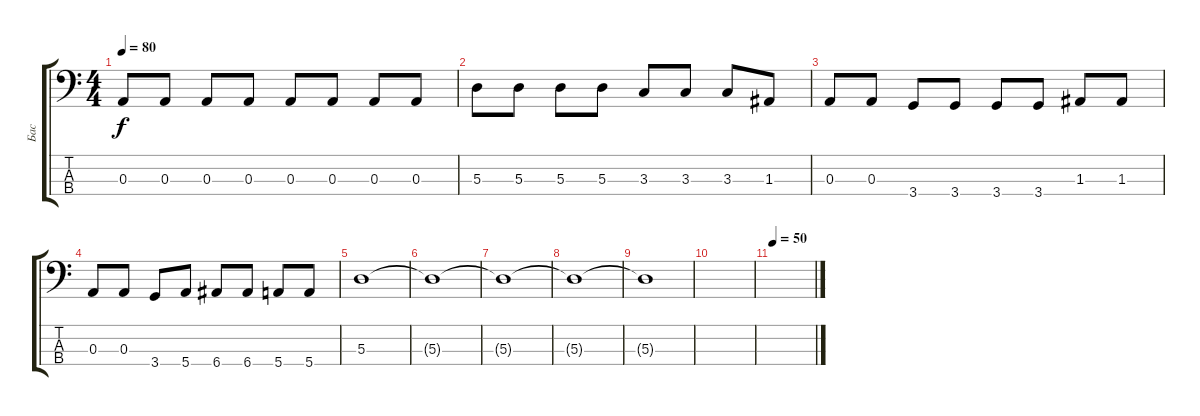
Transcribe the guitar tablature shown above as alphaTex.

\track ("Бас" "Бас") {instrument electricbassfinger}
\staff {score tabs}
\tuning (G2 D2 A1 E1) {hide}
\ts (4 4)
\tempo 80
\clef f4
\ks c
0.3.8{dy f} 0.3.8 0.3.8 0.3.8 0.3.8 0.3.8 0.3.8 0.3.8 |
5.3.8 5.3.8 5.3.8 5.3.8 3.3.8 3.3.8 3.3.8 1.3.8 |
0.3.8 0.3.8 3.4.8 3.4.8 3.4.8 3.4.8 1.3.8 1.3.8 |
0.3.8 0.3.8 3.4.8 5.4.8 6.4.8 6.4.8 5.4.8 5.4.8 |
5.3.1{volume 0} |
5.3{t}.1 |
5.3{t}.1 |
5.3{t}.1 |
5.3{t}.1 |
|
\tempo 50
